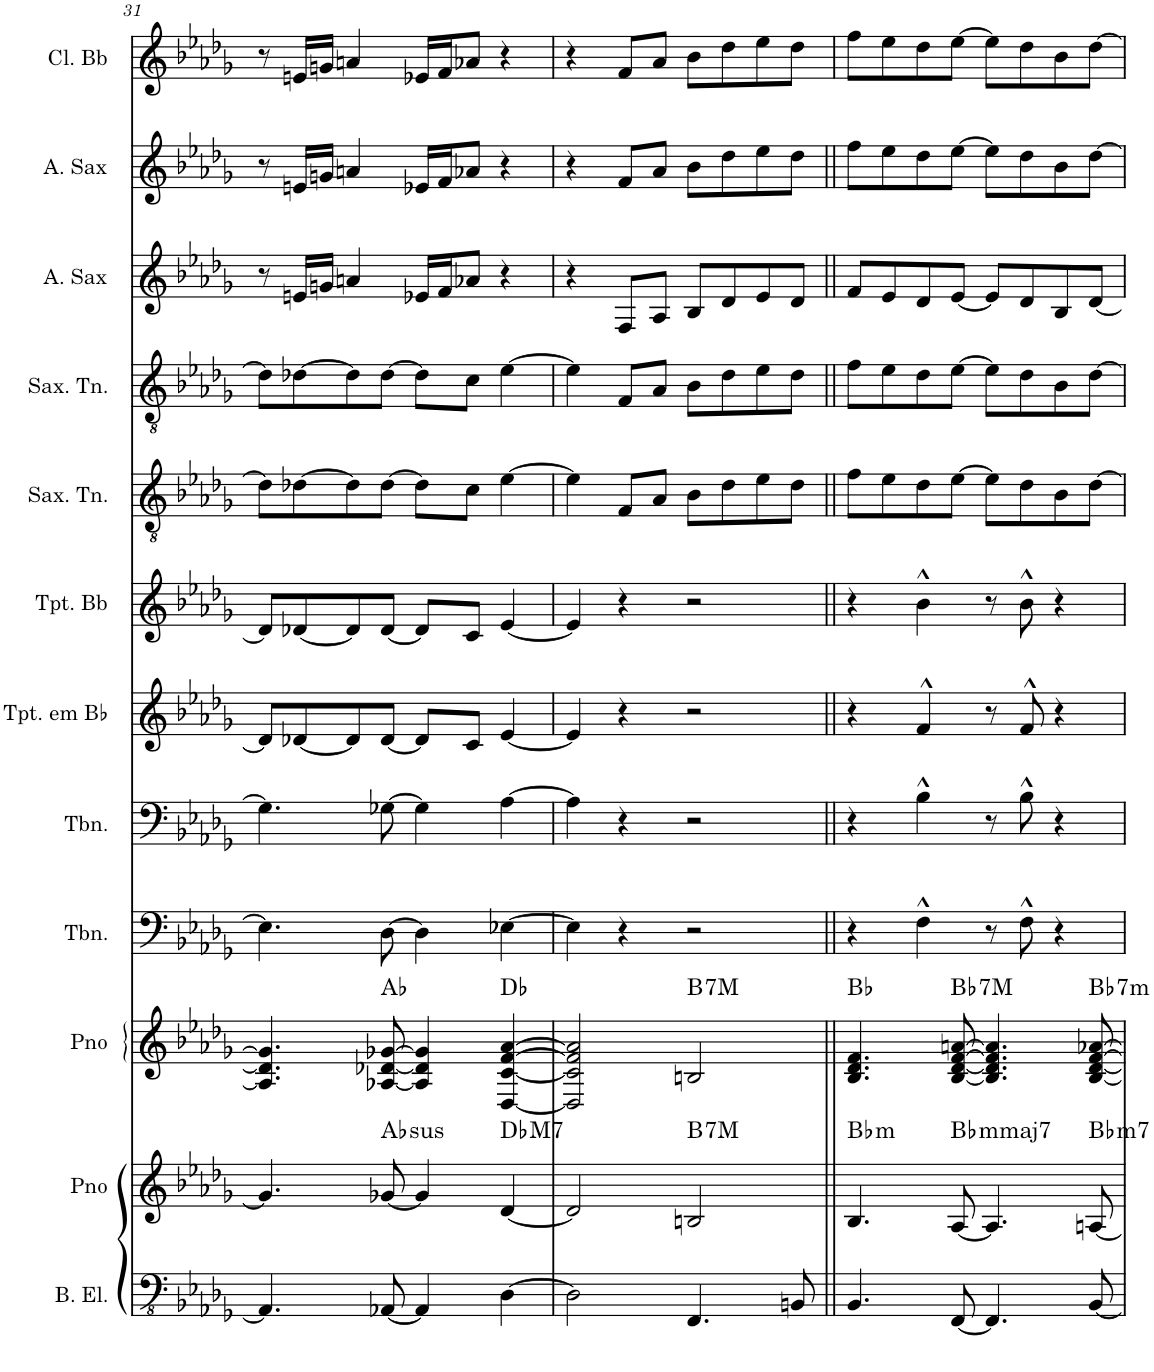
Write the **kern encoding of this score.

**kern	**kern	**kern	**harte	**kern	**kern	**kern	**kern	**kern	**kern	**kern	**kern	**kern
*part12	*part11	*part10	*part10	*part9	*part8	*part7	*part6	*part5	*part4	*part3	*part2	*part1
*staff12	*staff11	*staff10	*	*staff9	*staff8	*staff7	*staff6	*staff5	*staff4	*staff3	*staff2	*staff1
*I"Baixo elétrico	*I"Piano	*I"Piano	*	*I"Trombone	*I"Trombone	*I"Trompete em Bb	*I"Trompete Bb	*I"Saxofone Tenor	*I"Saxofone Tenor	*I"Saxofone Alto	*I"Saxofone Alto	*I"Clarineta Bb
*I'B. El.	*I'Pno	*I'Pno	*	*I'Tbn.	*I'Tbn.	*I'Tpt. em Bb	*I'Tpt. Bb	*I'Sax. Tn.	*I'Sax. Tn.	*	*	*I'Cl. Bb
!!LO:PB:g=z
*clefFv4	*clefG2	*clefG2	*	*clefF4	*clefF4	*clefG2	*clefG2	*clefGv2	*clefGv2	*clefG2	*clefG2	*clefG2
*	*	*	*	*	*	*ITrd1c2	*ITrd1c2	*ITrd8c14	*ITrd8c14	*ITrd5c9	*ITrd5c9	*ITrd1c2
*k[b-e-a-d-g-]	*k[b-e-a-d-g-]	*k[b-e-a-d-g-]	*	*k[b-e-a-d-g-]	*k[b-e-a-d-g-]	*k[b-e-a-d-g-]	*k[b-e-a-d-g-]	*k[b-e-a-d-g-]	*k[b-e-a-d-g-]	*k[b-e-a-d-g-]	*k[b-e-a-d-g-]	*k[b-e-a-d-g-]
*M4/4	*M4/4	*M4/4	*	*M4/4	*M4/4	*M4/4	*M4/4	*M4/4	*M4/4	*M4/4	*M4/4	*M4/4
=31	=31	=31	=31	=31	=31	=31	=31	=31	=31	=31	=31	=31
4.AAA/]	4.g/]	4.A/] 4.d/] 4.g/]	.	4.E--\]	4.G\]	8d/L]	8d/L]	8d\L]	8d\L]	8r	8r	8r
.	.	.	.	.	.	[8d-X/	[8d-X/	[8d-X\	[8d-X\	16en/LL	16en/LL	16en/LL
.	.	.	.	.	.	.	.	.	.	16gn/JJ	16gn/JJ	16gn/JJ
.	.	.	.	.	.	8d-/]	8d-/]	8d-\]	8d-\]	4an/	4an/	4an/
[8AAA-X/	[8g-X/	[8A-X/ [8d-X/ [8g-X/	Ab:maj	[8D-\	[8G-X\	[8d-/J	[8d-/J	[8d-\J	[8d-\J	.	.	.
4AAA-/]	4g-/]	4A-/] 4d-/] 4g-/]	.	4D-\]	4G-\]	8d-/L]	8d-/L]	8d-\L]	8d-\L]	16e-X/LL	16e-X/LL	16e-X/LL
.	.	.	.	.	.	.	.	.	.	16f/J	16f/J	16f/J
.	.	.	.	.	.	8c/J	8c/J	8c\J	8c\J	8a-X/J	8a-X/J	8a-X/J
[4DD-\	[4d-/	[4D-/ [4c/ [4f/ [4a-/	Db:maj	[4E-X\	[4A-\	[4e-/	[4e-/	[4e-\	[4e-\	4r	4r	4r
=32	=32	=32	=32	=32	=32	=32	=32	=32	=32	=32	=32	=32
2DD-\]	2d-/]	2D-/] 2c/] 2f/] 2a-/]	.	4E-\]	4A-\]	4e-/]	4e-/]	4e-\]	4e-\]	4r	4r	4r
.	.	.	.	4r	4r	4r	4r	8F/L	8F/L	8F/L	8f/L	8f/L
.	.	.	.	.	.	.	.	8A-/J	8A-/J	8A-/J	8a-/J	8a-/J
!	!	!	!LO:H:kt=7	!	!	!	!	!	!	!	!	!
4.FFF/	2Bn/	2Bn/	B:7	2r	2r	2r	2r	8B-\L	8B-\L	8B-/L	8b-\L	8b-\L
.	.	.	.	.	.	.	.	8d-\	8d-\	8d-/	8dd-\	8dd-\
.	.	.	.	.	.	.	.	8e-\	8e-\	8e-/	8ee-\	8ee-\
8BBBn/	.	.	.	.	.	.	.	8d-\J	8d-\J	8d-/J	8dd-\J	8dd-\J
=33	=33	=33	=33	=33	=33	=33	=33	=33	=33	=33	=33	=33
4.BBB-/	4.B-/	4.B-/ 4.d-/ 4.f/	Bb:maj	4r	4r	4r	4r	8f\L	8f\L	8f/L	8ff\L	8ff\L
.	.	.	.	.	.	.	.	8e-\	8e-\	8e-/	8ee-\	8ee-\
.	.	.	.	4F^^\	4B-^^\	4f^^/	4b-^^\	8d-\	8d-\	8d-/	8dd-\	8dd-\
!	!	!	!LO:H:kt=7	!	!	!	!	!	!	!	!	!
[8FFF/	[8A-/	[8B-/ [8d-/ [8f/ [8an/	Bb:7	.	.	.	.	[8e-\J	[8e-\J	[8e-/J	[8ee-\J	[8ee-\J
4.FFF/]	4.A-/]	4.B-/] 4.d-/] 4.f/] 4.a/]	.	8r	8r	8r	8r	8e-\L]	8e-\L]	8e-/L]	8ee-\L]	8ee-\L]
.	.	.	.	8F^^\	8B-^^\	8f^^/	8b-^^\	8d-\	8d-\	8d-/	8dd-\	8dd-\
.	.	.	.	4r	4r	4r	4r	8B-\	8B-\	8B-/	8b-\	8b-\
!	!	!	!LO:H:kt=7	!	!	!	!	!	!	!	!	!
[8BBB-/	[8An/	[8B-/ [8d-/ [8f/ [8a-X/	Bb:7	.	.	.	.	[8d-\J	[8d-\J	[8d-/J	[8dd-\J	[8dd-\J
=	=	=	=	=	=	=	=	=	=	=	=	=
*-	*-	*-	*-	*-	*-	*-	*-	*-	*-	*-	*-	*-
